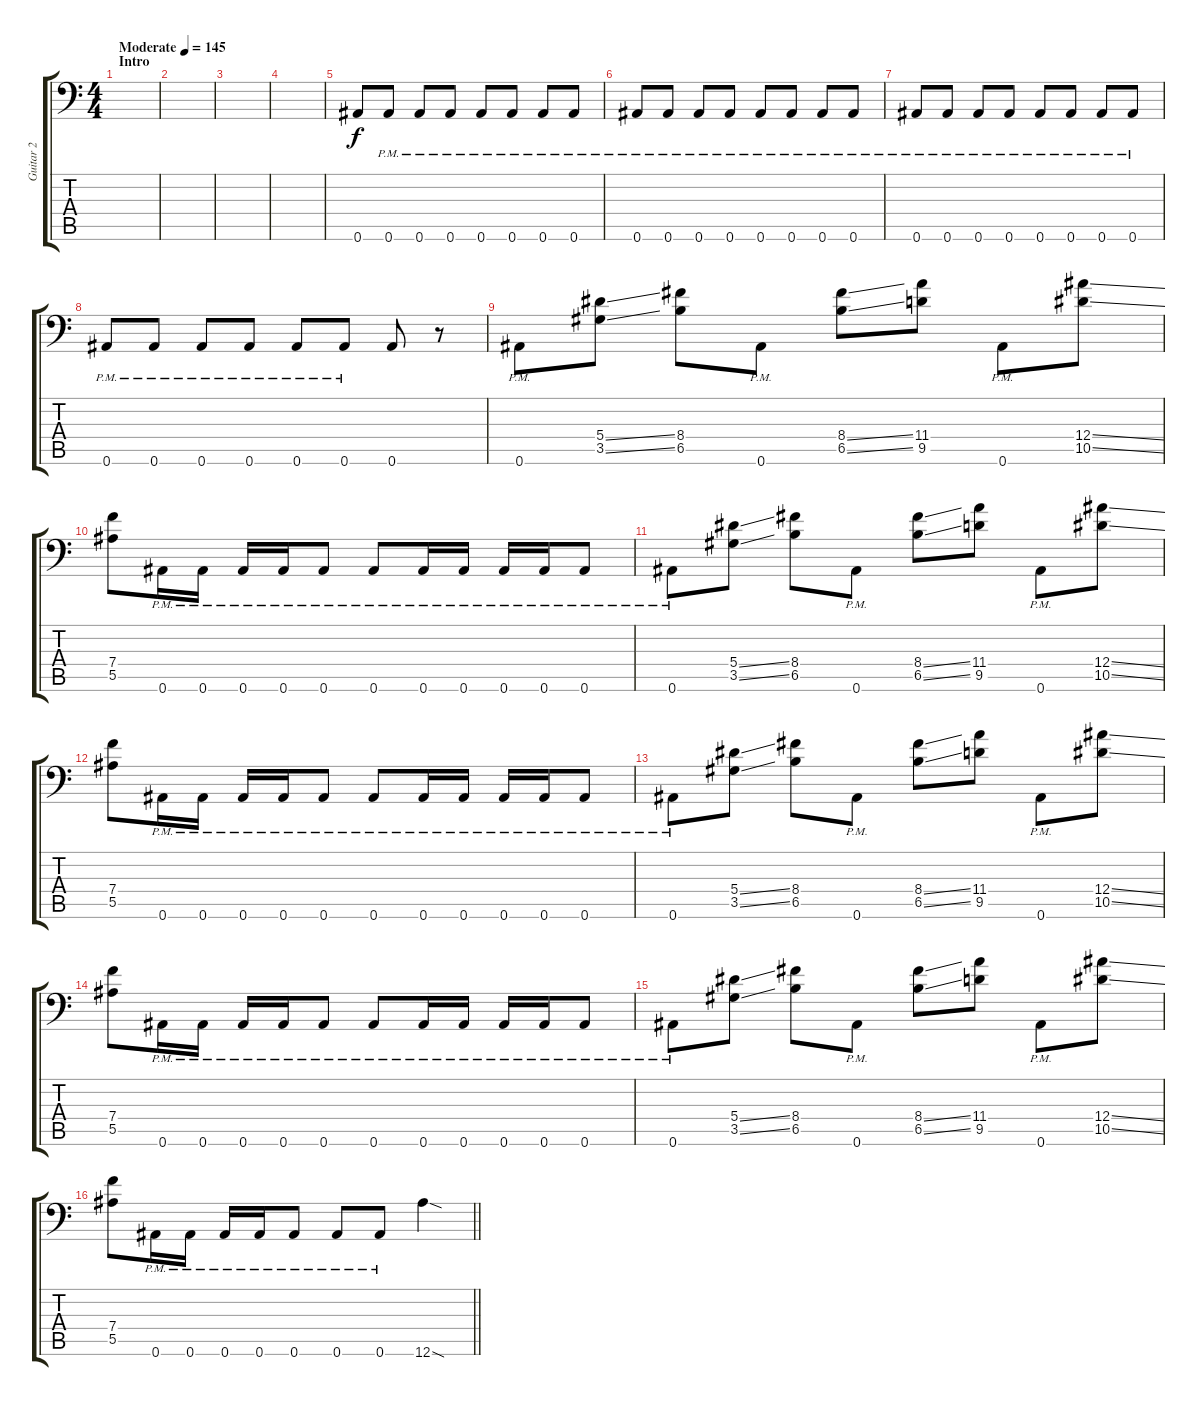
\track ("Guitar 2" "Guitar 2") {instrument distortionguitar}
\staff {score tabs}
\tuning (C4 G3 Eb3 Bb2 F2 Bb1) {hide}
\ts (4 4)
\section ("" "Intro")
\tempo (145 "Moderate")
\clef f4
\ks c
|
|
|
|
0.6.8{balance 8} 0.6{pm}.8 0.6{pm}.8 0.6{pm}.8 0.6{pm}.8 0.6{pm}.8 0.6{pm}.8 0.6{pm}.8 |
0.6{pm}.8 0.6{pm}.8 0.6{pm}.8 0.6{pm}.8 0.6{pm}.8 0.6{pm}.8 0.6{pm}.8 0.6{pm}.8 |
0.6{pm}.8 0.6{pm}.8 0.6{pm}.8 0.6{pm}.8 0.6{pm}.8 0.6{pm}.8 0.6{pm}.8 0.6{pm}.8 |
0.6{pm}.8 0.6{pm}.8 0.6{pm}.8 0.6{pm}.8 0.6{pm}.8 0.6{pm}.8 0.6.8 r.8 |
0.6{pm}.8{balance 16} (5.4{ss} 3.5{ss}).8 (8.4 6.5).8 0.6{pm}.8 (8.4{ss} 6.5{ss}).8 (11.4 9.5).8 0.6{pm}.8 (12.4{ss} 10.5{ss}).8 |
(7.4 5.5).8 0.6{pm}.16 0.6{pm}.16 0.6{pm}.16 0.6{pm}.16 0.6{pm}.8 0.6{pm}.8 0.6{pm}.16 0.6{pm}.16 0.6{pm}.16 0.6{pm}.16 0.6{pm}.8 |
0.6{pm}.8 (5.4{ss} 3.5{ss}).8 (8.4 6.5).8 0.6{pm}.8 (8.4{ss} 6.5{ss}).8 (11.4 9.5).8 0.6{pm}.8 (12.4{ss} 10.5{ss}).8 |
(7.4 5.5).8 0.6{pm}.16 0.6{pm}.16 0.6{pm}.16 0.6{pm}.16 0.6{pm}.8 0.6{pm}.8 0.6{pm}.16 0.6{pm}.16 0.6{pm}.16 0.6{pm}.16 0.6{pm}.8 |
0.6{pm}.8 (5.4{ss} 3.5{ss}).8 (8.4 6.5).8 0.6{pm}.8 (8.4{ss} 6.5{ss}).8 (11.4 9.5).8 0.6{pm}.8 (12.4{ss} 10.5{ss}).8 |
(7.4 5.5).8 0.6{pm}.16 0.6{pm}.16 0.6{pm}.16 0.6{pm}.16 0.6{pm}.8 0.6{pm}.8 0.6{pm}.16 0.6{pm}.16 0.6{pm}.16 0.6{pm}.16 0.6{pm}.8 |
0.6{pm}.8 (5.4{ss} 3.5{ss}).8 (8.4 6.5).8 0.6{pm}.8 (8.4{ss} 6.5{ss}).8 (11.4 9.5).8 0.6{pm}.8 (12.4{ss} 10.5{ss}).8 |
\barLineRight lightlight
(7.4 5.5).8 0.6{pm}.16 0.6{pm}.16 0.6{pm}.16 0.6{pm}.16 0.6{pm}.8 0.6{pm}.8 0.6{pm}.8 12.6{sod}.4
